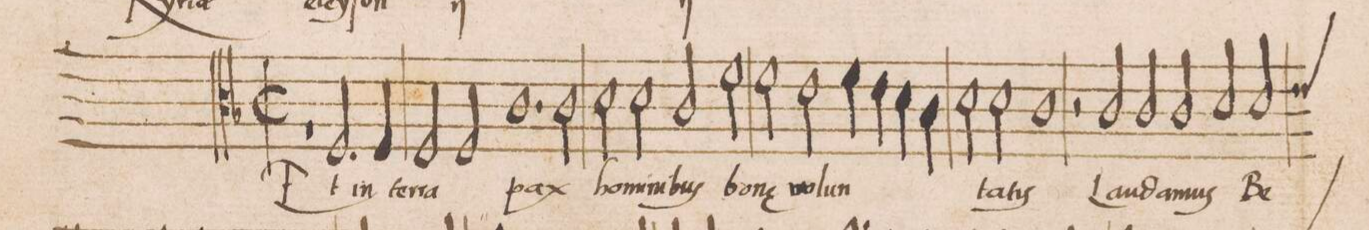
**kern	**text
*I"TENOR	*
*clefC3	*
*k[b-]	*
*met(C|)	*
*M2/1	*
1r	.
2.F/	Et
4F/	in
=2-	=2-
2F/	ter-
2F/	-ra
1.c	pax
=3-	=3-
2c\	ho-
2d\	-mi-
2d\	-ni-
=4-	=4-
2c/	-bus
2f\	bo-
2f\	-nae
2e\	vo-
=5-	=5-
4f\	-lun-
4e\	.
4d\	.
4c\	.
2d\	.
2d\	-ta-
=6-	=6-
1c	-tis
2r	.
2c/	Lau-
=7-	=7-
2c/	-da-
2c/	-mus
2d/	Be-
*custos:e	*
2d/	-ne-
=8-	=8-
*-	*-
